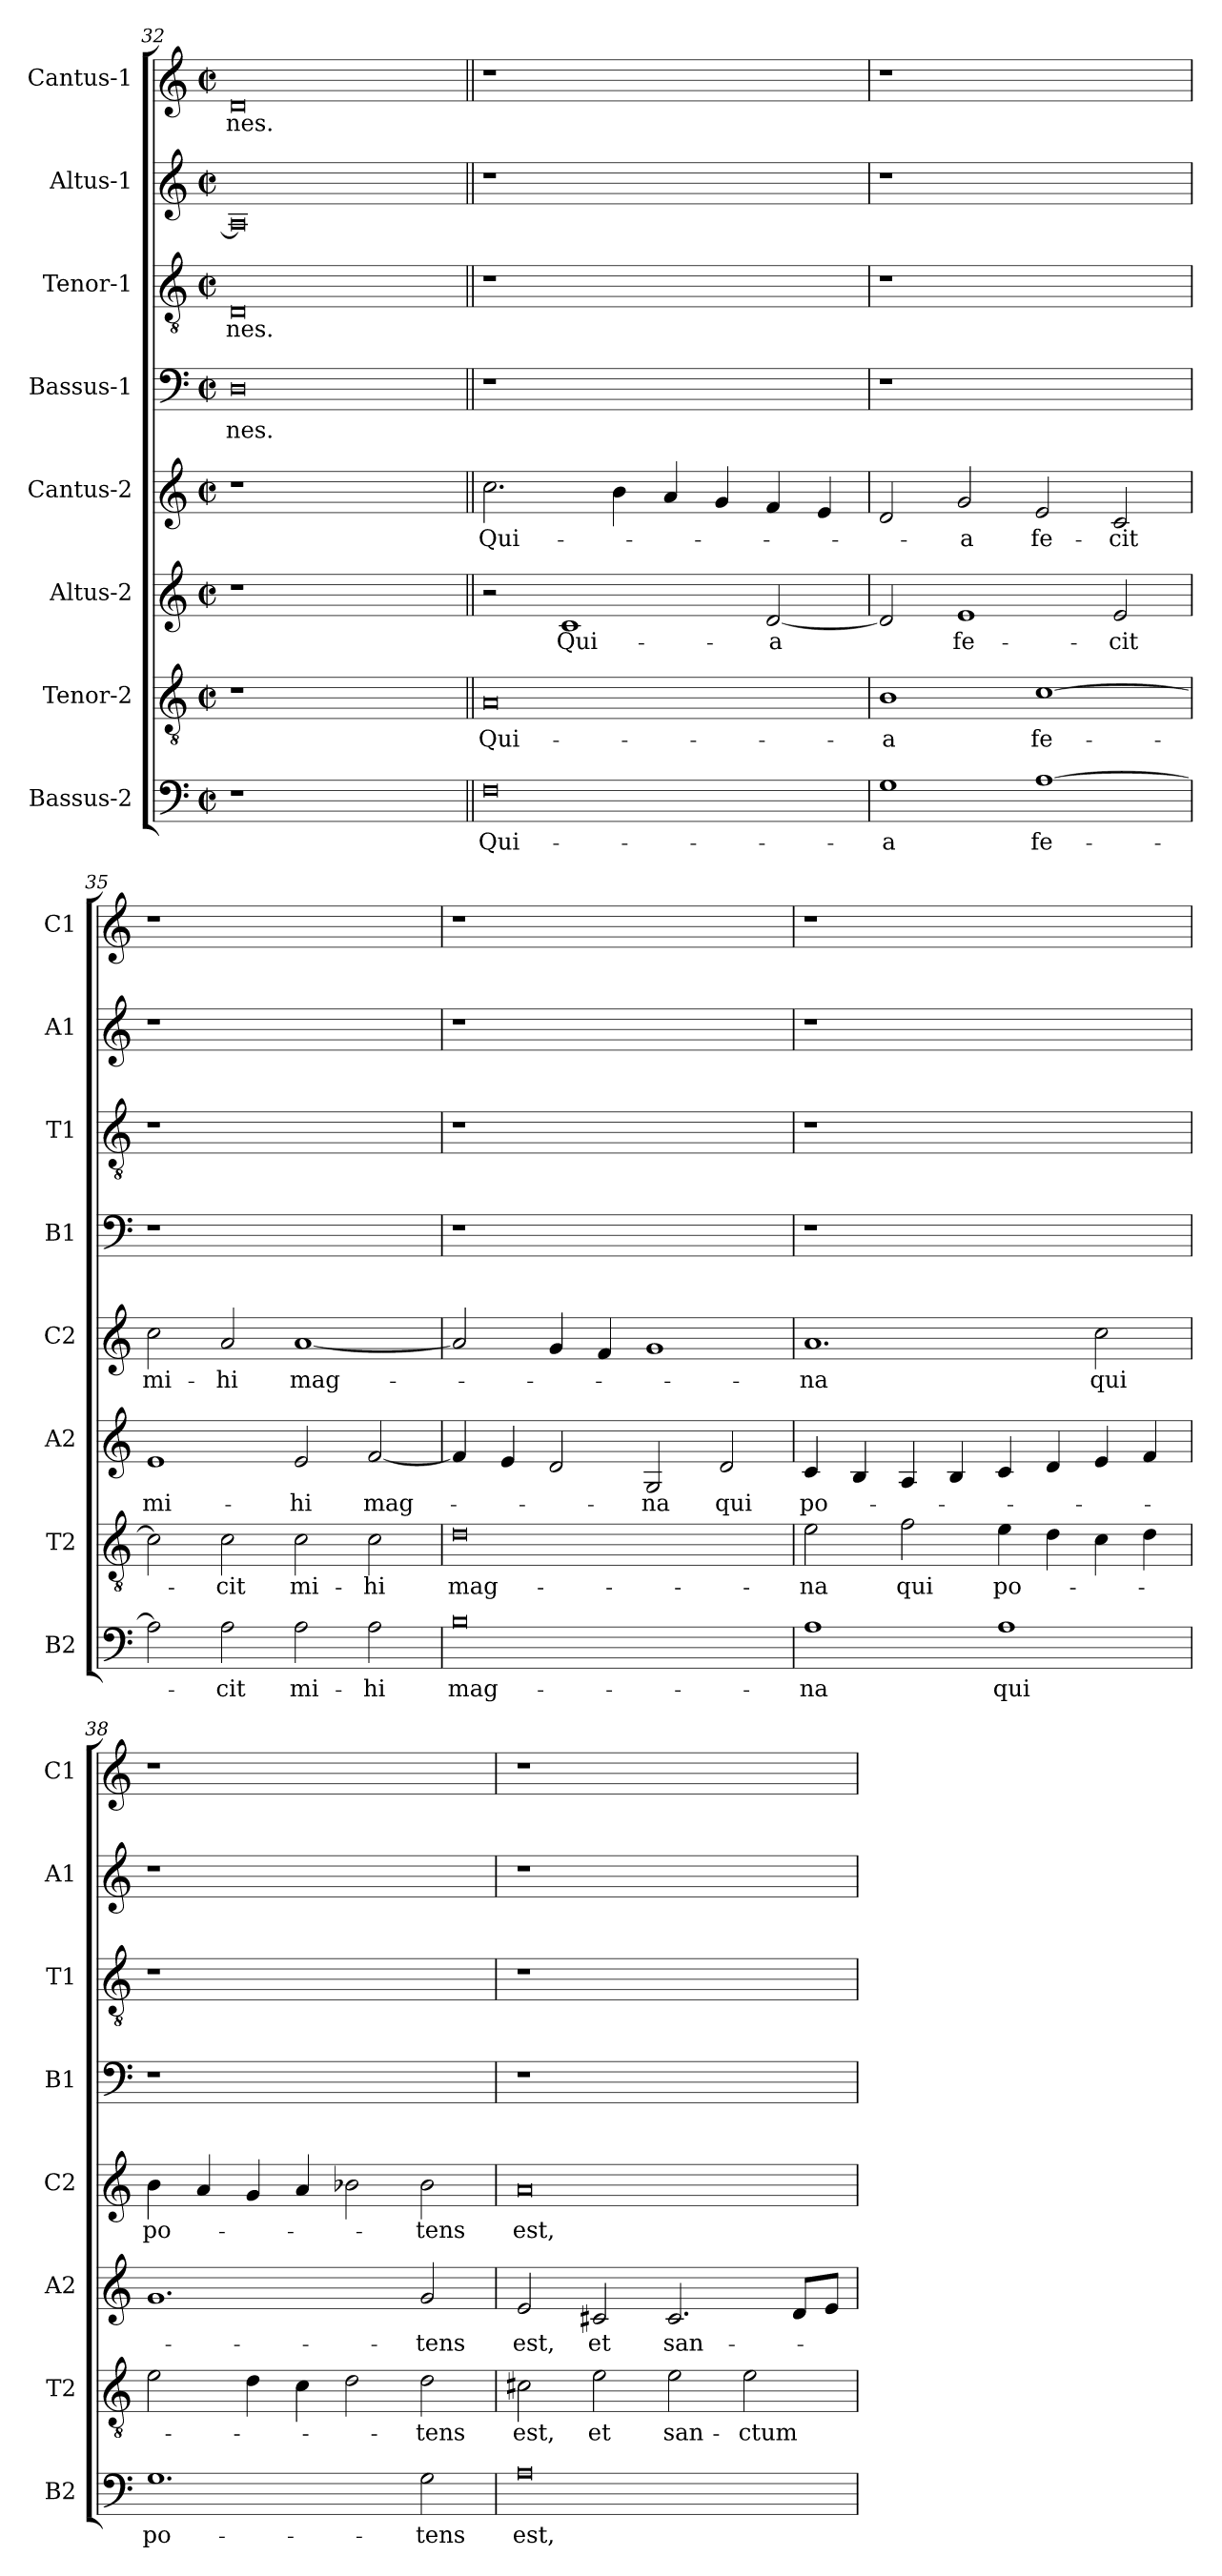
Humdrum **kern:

**kern	**text	**kern	**text	**kern	**text	**kern	**text	**kern	**text	**kern	**text	**kern	**text	**kern	**text
*part8	*part8	*part7	*part7	*part6	*part6	*part5	*part5	*part4	*part4	*part3	*part3	*part2	*part2	*part1	*part1
*staff8	*staff8	*staff7	*staff7	*staff6	*staff6	*staff5	*staff5	*staff4	*staff4	*staff3	*staff3	*staff2	*staff2	*staff1	*staff1
*I"Bassus-2	*	*I"Tenor-2	*	*I"Altus-2	*	*I"Cantus-2	*	*I"Bassus-1	*	*I"Tenor-1	*	*I"Altus-1	*	*I"Cantus-1	*
*I'B2	*	*I'T2	*	*I'A2	*	*I'C2	*	*I'B1	*	*I'T1	*	*I'A1	*	*I'C1	*
*clefF4	*	*clefGv2	*	*clefG2	*	*clefG2	*	*clefF4	*	*clefGv2	*	*clefG2	*	*clefG2	*
*k[]	*	*k[]	*	*k[]	*	*k[]	*	*k[]	*	*k[]	*	*k[]	*	*k[]	*
*C:	*	*C:	*	*C:	*	*C:	*	*C:	*	*C:	*	*C:	*	*C:	*
*M2/2	*	*M2/2	*	*M2/2	*	*M2/2	*	*M2/2	*	*M2/2	*	*M2/2	*	*M2/2	*
*met(c|)	*	*met(c|)	*	*met(c|)	*	*met(c|)	*	*met(c|)	*	*met(c|)	*	*met(c|)	*	*met(c|)	*
=32	=32	=32	=32	=32	=32	=32	=32	=32	=32	=32	=32	=32	=32	=32	=32
!	!	!	!	!	!	!	!	!	!LO:LY:b	!	!LO:LY:b	!	!	!	!LO:LY:b
1r	.	1r	.	1r	.	1r	.	0D	-nes.	0D	-nes.	0A]	.	0d	-nes.
1ryy	.	1ryy	.	1ryy	.	1ryy	.	.	.	.	.	.	.	.	.
!!LO:LB:g=z
=33||	=33||	=33||	=33||	=33||	=33||	=33||	=33||	=33||	=33||	=33||	=33||	=33||	=33||	=33||	=33||
!	!LO:LY:b	!	!LO:LY:b	!	!	!	!LO:LY:b	!	!	!	!	!	!	!	!
0F	Qui-	0A	Qui-	2r	.	2.cc\	Qui-	1r	.	1r	.	1r	.	1r	.
!	!	!	!	!	!LO:LY:b	!	!	!	!	!	!	!	!	!	!
.	.	.	.	1c	Qui-	.	.	.	.	.	.	.	.	.	.
.	.	.	.	.	.	4b\	.	.	.	.	.	.	.	.	.
.	.	.	.	.	.	4a/	.	1ryy	.	1ryy	.	1ryy	.	1ryy	.
.	.	.	.	.	.	4g/	.	.	.	.	.	.	.	.	.
!	!	!	!	!	!LO:LY:b	!	!	!	!	!	!	!	!	!	!
.	.	.	.	[2d/	-a	4f/	.	.	.	.	.	.	.	.	.
.	.	.	.	.	.	4e/	.	.	.	.	.	.	.	.	.
=34	=34	=34	=34	=34	=34	=34	=34	=34	=34	=34	=34	=34	=34	=34	=34
!	!LO:LY:b	!	!LO:LY:b	!	!	!	!	!	!	!	!	!	!	!	!
1G	-a	1B	-a	2d/]	.	2d/	.	1r	.	1r	.	1r	.	1r	.
!	!	!	!	!	!LO:LY:b	!	!LO:LY:b	!	!	!	!	!	!	!	!
.	.	.	.	1e	fe-	2g/	-a	.	.	.	.	.	.	.	.
!	!LO:LY:b	!	!LO:LY:b	!	!	!	!LO:LY:b	!	!	!	!	!	!	!	!
[1A	fe-	[1c	fe-	.	.	2e/	fe-	1ryy	.	1ryy	.	1ryy	.	1ryy	.
!	!	!	!	!	!LO:LY:b	!	!LO:LY:b	!	!	!	!	!	!	!	!
.	.	.	.	2e/	-cit	2c/	-cit	.	.	.	.	.	.	.	.
=35	=35	=35	=35	=35	=35	=35	=35	=35	=35	=35	=35	=35	=35	=35	=35
!	!	!	!	!	!LO:LY:b	!	!LO:LY:b	!	!	!	!	!	!	!	!
2A\]	.	2c\]	.	1e	mi-	2cc\	mi-	1r	.	1r	.	1r	.	1r	.
!	!LO:LY:b	!	!LO:LY:b	!	!	!	!LO:LY:b	!	!	!	!	!	!	!	!
2A\	-cit	2c\	-cit	.	.	2a/	-hi	.	.	.	.	.	.	.	.
!	!LO:LY:b	!	!LO:LY:b	!	!LO:LY:b	!	!LO:LY:b	!	!	!	!	!	!	!	!
2A\	mi-	2c\	mi-	2e/	-hi	[1a	mag-	1ryy	.	1ryy	.	1ryy	.	1ryy	.
!	!LO:LY:b	!	!LO:LY:b	!	!LO:LY:b	!	!	!	!	!	!	!	!	!	!
2A\	-hi	2c\	-hi	[2f/	mag-	.	.	.	.	.	.	.	.	.	.
=36	=36	=36	=36	=36	=36	=36	=36	=36	=36	=36	=36	=36	=36	=36	=36
!	!LO:LY:b	!	!LO:LY:b	!	!	!	!	!	!	!	!	!	!	!	!
0B	mag-	0d	mag-	4f/]	.	2a/]	.	1r	.	1r	.	1r	.	1r	.
.	.	.	.	4e/	.	.	.	.	.	.	.	.	.	.	.
.	.	.	.	2d/	.	4g/	.	.	.	.	.	.	.	.	.
.	.	.	.	.	.	4f/	.	.	.	.	.	.	.	.	.
!	!	!	!	!	!LO:LY:b	!	!	!	!	!	!	!	!	!	!
.	.	.	.	2G/	-na	1g	.	1ryy	.	1ryy	.	1ryy	.	1ryy	.
!	!	!	!	!	!LO:LY:b	!	!	!	!	!	!	!	!	!	!
.	.	.	.	2d/	qui	.	.	.	.	.	.	.	.	.	.
=37	=37	=37	=37	=37	=37	=37	=37	=37	=37	=37	=37	=37	=37	=37	=37
!	!LO:LY:b	!	!LO:LY:b	!	!LO:LY:b	!	!LO:LY:b	!	!	!	!	!	!	!	!
1A	-na	2e\	-na	4c/	po-	1.a	-na	1r	.	1r	.	1r	.	1r	.
.	.	.	.	4B/	.	.	.	.	.	.	.	.	.	.	.
!	!	!	!LO:LY:b	!	!	!	!	!	!	!	!	!	!	!	!
.	.	2f\	qui	4A/	.	.	.	.	.	.	.	.	.	.	.
.	.	.	.	4B/	.	.	.	.	.	.	.	.	.	.	.
!	!LO:LY:b	!	!LO:LY:b	!	!	!	!	!	!	!	!	!	!	!	!
1A	qui	4e\	po-	4c/	.	.	.	1ryy	.	1ryy	.	1ryy	.	1ryy	.
.	.	4d\	.	4d/	.	.	.	.	.	.	.	.	.	.	.
!	!	!	!	!	!	!	!LO:LY:b	!	!	!	!	!	!	!	!
.	.	4c\	.	4e/	.	2cc\	qui	.	.	.	.	.	.	.	.
.	.	4d\	.	4f/	.	.	.	.	.	.	.	.	.	.	.
!!LO:PB:g=z
=38	=38	=38	=38	=38	=38	=38	=38	=38	=38	=38	=38	=38	=38	=38	=38
!	!LO:LY:b	!	!	!	!	!	!LO:LY:b	!	!	!	!	!	!	!	!
1.G	po-	2e\	.	1.g	.	4b\	po-	1r	.	1r	.	1r	.	1r	.
.	.	.	.	.	.	4a/	.	.	.	.	.	.	.	.	.
.	.	4d\	.	.	.	4g/	.	.	.	.	.	.	.	.	.
.	.	4c\	.	.	.	4a/	.	.	.	.	.	.	.	.	.
.	.	2d\	.	.	.	2b-X\	.	1ryy	.	1ryy	.	1ryy	.	1ryy	.
!	!LO:LY:b	!	!LO:LY:b	!	!LO:LY:b	!	!LO:LY:b	!	!	!	!	!	!	!	!
2G\	-tens	2d\	-tens	2g/	-tens	2b-\	-tens	.	.	.	.	.	.	.	.
=39	=39	=39	=39	=39	=39	=39	=39	=39	=39	=39	=39	=39	=39	=39	=39
!	!LO:LY:b	!	!LO:LY:b	!	!LO:LY:b	!	!LO:LY:b	!	!	!	!	!	!	!	!
0A	est,	2c#X\	est,	2e/	est,	0a	est,	1r	.	1r	.	1r	.	1r	.
!	!	!	!LO:LY:b	!	!LO:LY:b	!	!	!	!	!	!	!	!	!	!
.	.	2e\	et	2c#X/	et	.	.	.	.	.	.	.	.	.	.
!	!	!	!LO:LY:b	!	!LO:LY:b	!	!	!	!	!	!	!	!	!	!
.	.	2e\	san-	2.c#/	san-	.	.	1ryy	.	1ryy	.	1ryy	.	1ryy	.
!	!	!	!LO:LY:b	!	!	!	!	!	!	!	!	!	!	!	!
.	.	2e\	-ctum	.	.	.	.	.	.	.	.	.	.	.	.
.	.	.	.	8d/L	.	.	.	.	.	.	.	.	.	.	.
.	.	.	.	8e/J	.	.	.	.	.	.	.	.	.	.	.
=	=	=	=	=	=	=	=	=	=	=	=	=	=	=	=
*-	*-	*-	*-	*-	*-	*-	*-	*-	*-	*-	*-	*-	*-	*-	*-
